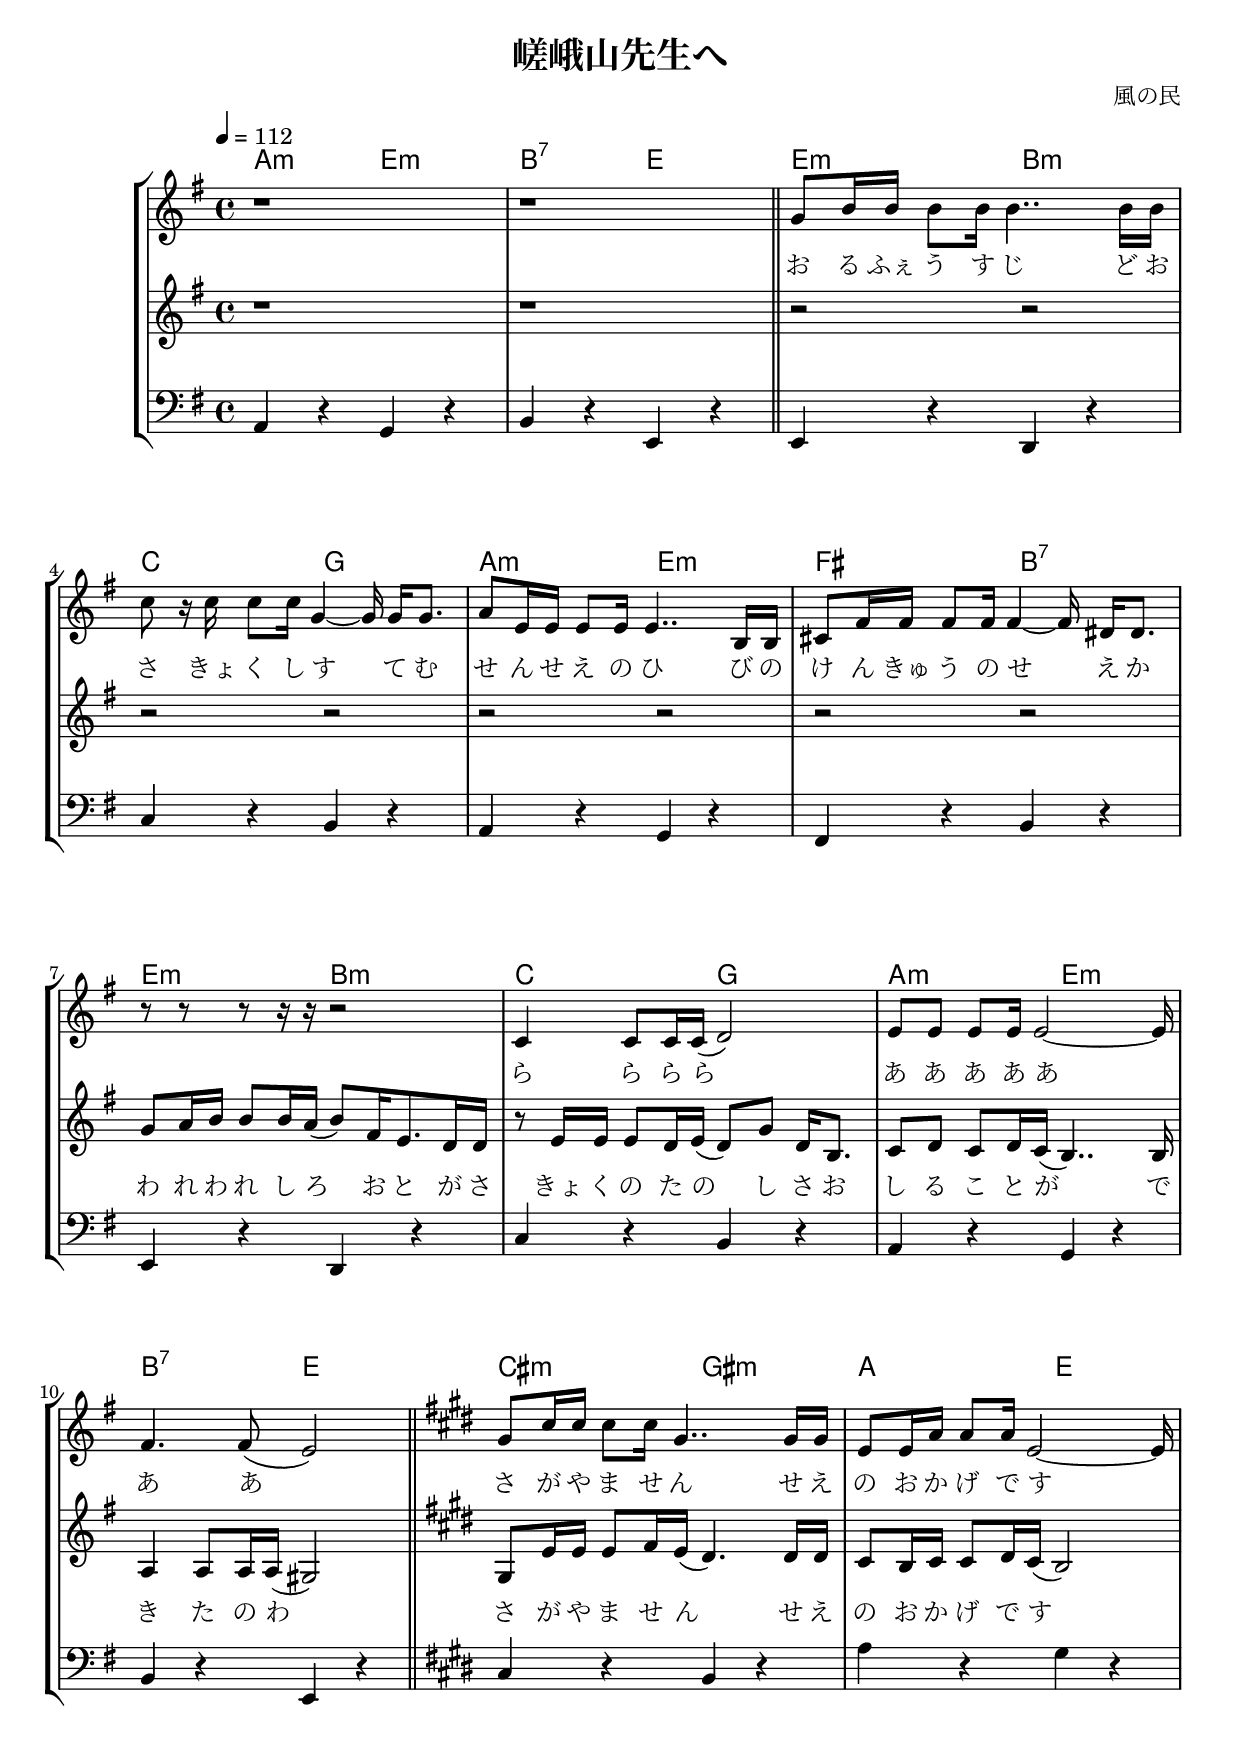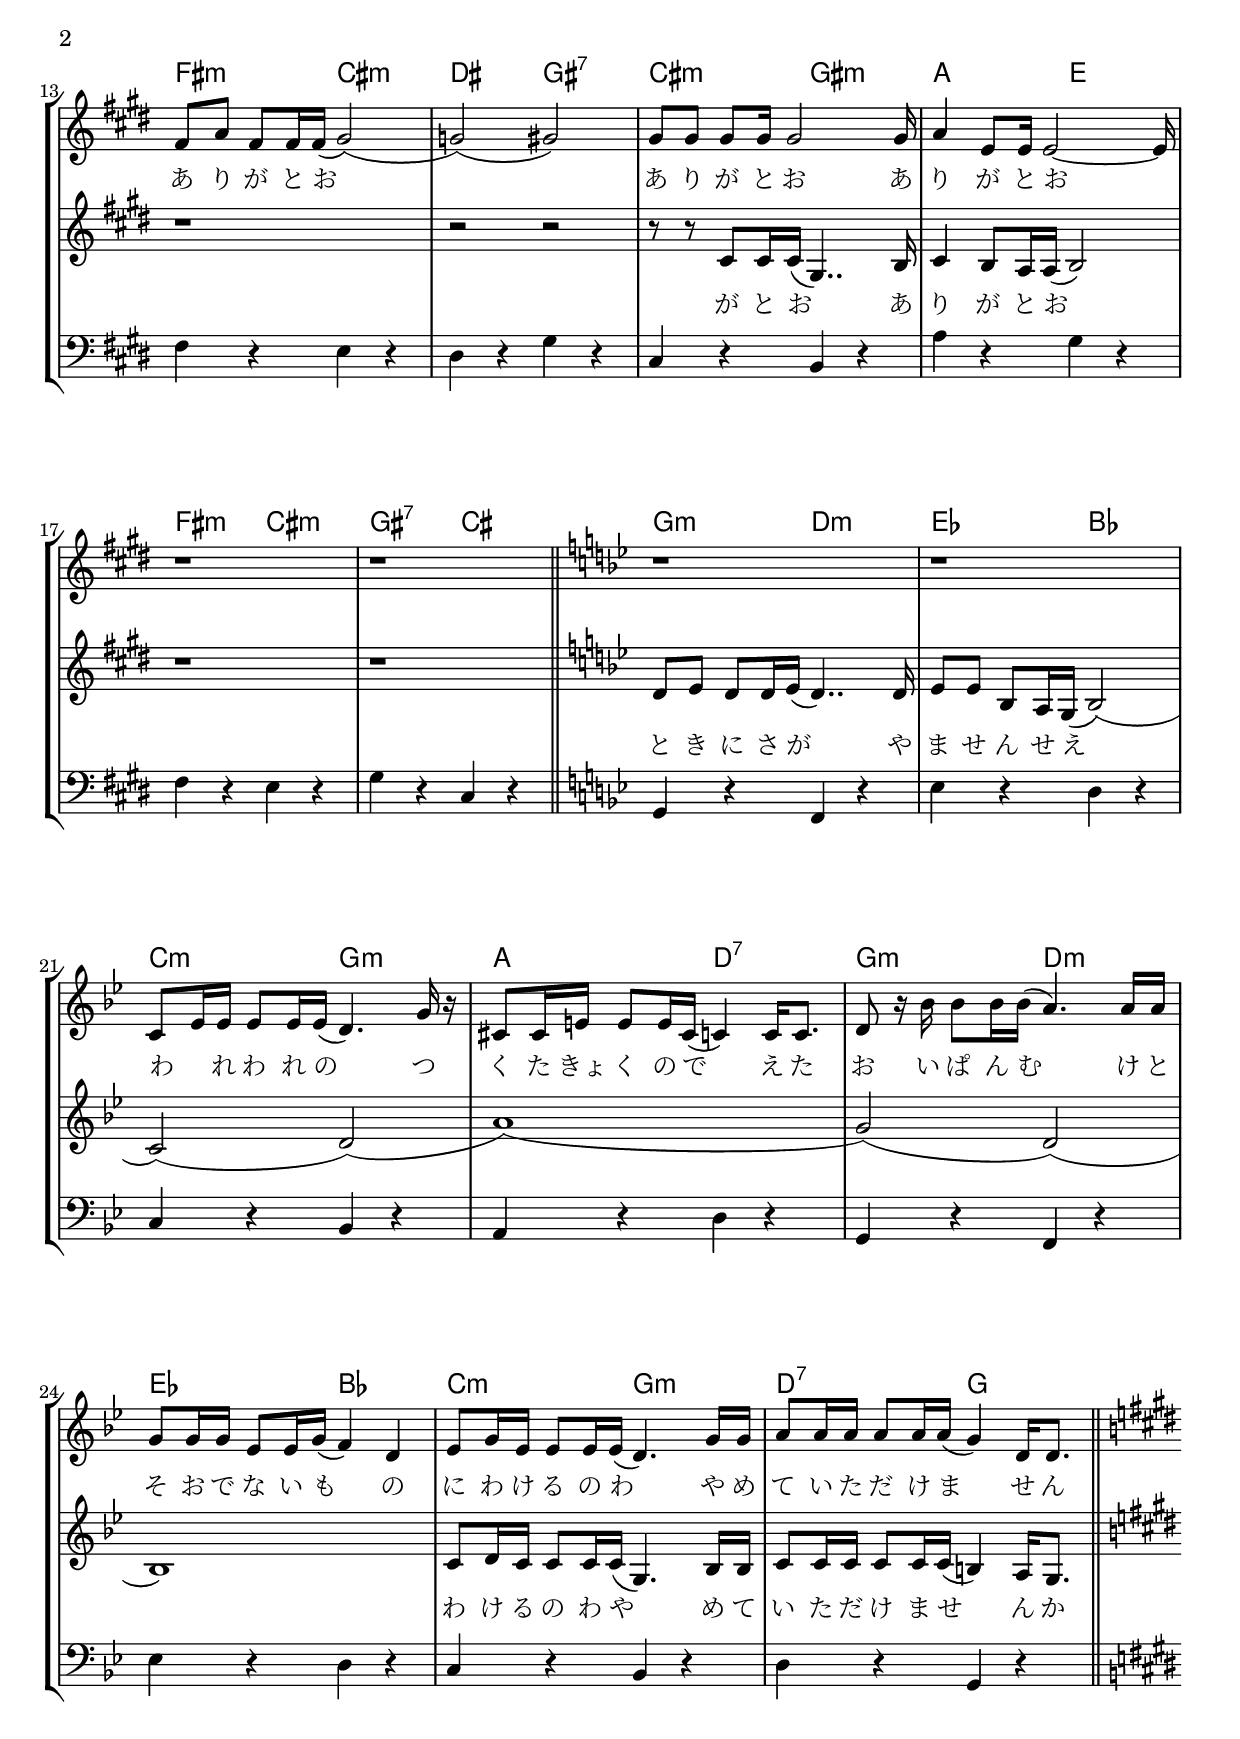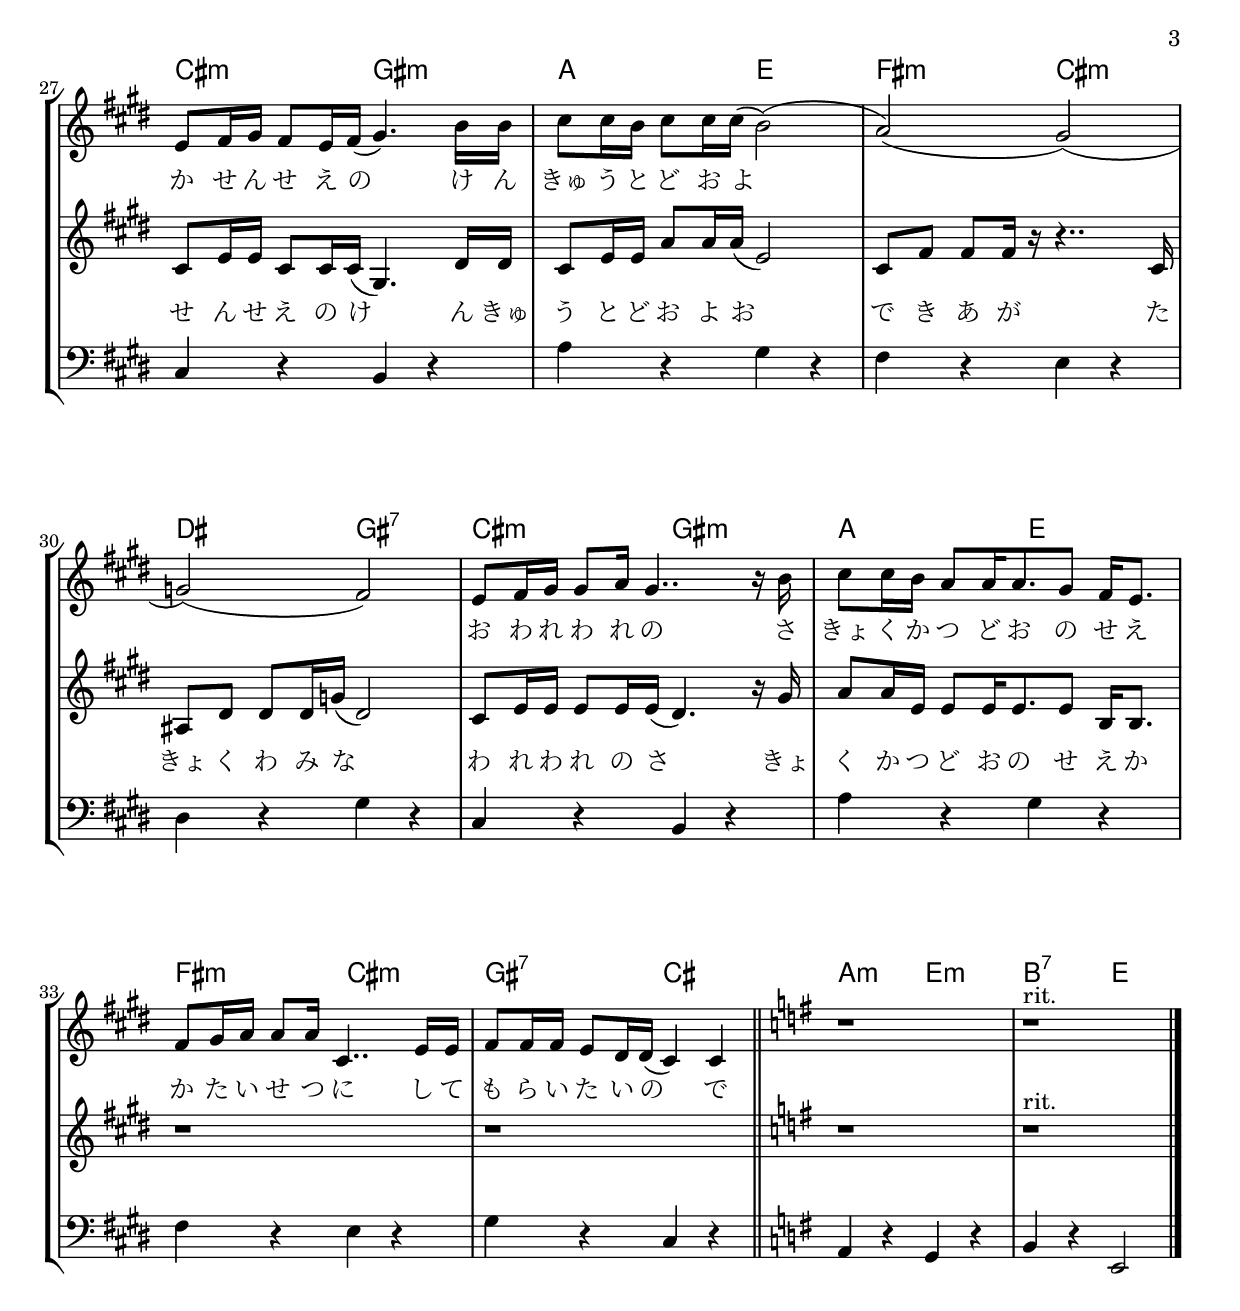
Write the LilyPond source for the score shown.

\version "2.12.1"

\header {
	title = \markup {嵯峨山先生へ}
	composer = \markup \center-column {風の民}
}

harmony = \chordmode {
	a2:m e:m b:7 e 

	e:m b:m c g a:m e:m fis b:7 e:m b:m c g a:m e:m b:7 e 

	cis:m gis:m a e fis:m cis:m dis gis:7 cis:m gis:m a e fis:m cis:m gis:7 cis 

	g:m d:m es bes c:m g:m a d:7 g:m d:m es bes c:m g:m d:7 g 

	cis:m gis:m a e fis:m cis:m dis gis:7 cis:m gis:m a e fis:m cis:m gis:7 cis 

	a:m e:m b:7 e 
}

melody = {
	\key g \major
	\tempo 4 = 112
	r1 | r1   
	\set Staff.midiInstrument = #"fss0.35"
	g'8  b'16  b'16  b'8  b'16  b'4..  b'16  b'16 
	c''8  r16  c''16  c''8  c''16  g'4~g'16  g'16  g'8. 
	a'8  e'16  e'16  e'8  e'16  e'4..  b16  b16 
	cis'8  fis'16  fis'16  fis'8  fis'16  fis'4~fis'16  dis'16  dis'8. 
	r8  r8  r8  r16  r16  r2 
	c'4  c'8  c'16  c'16  (d'2) 
	e'8  e'8  e'8  e'16  e'2~e'16 
	fis'4.  fis'8  (e'2)
	\set Staff.midiInstrument = #"fss0.35"
		\key e \major
gis'8  cis''16  cis''16  cis''8  cis''16  gis'4..  gis'16  gis'16 
	e'8  e'16  a'16  a'8  a'16  e'2~e'16 
	fis'8  a'8  fis'8  fis'16  fis'16  (gis'2) 
	(g'2)  (gis'2) 
	gis'8  gis'8  gis'8  gis'16  gis'2  gis'16 
	a'4  e'8  e'16  e'2~e'16
	r1 r1 	\set Staff.midiInstrument = #"fss0.35"
		\key bes \major
r1
r1 ~ 
	c'8  es'16  es'16  es'8  es'16  es'16  (d'4.)  g'16  r16 
	cis'8  cis'16  e'16  e'8  e'16  cis'16  (c'4)  c'16  c'8. 
	d'8  r16  bes'16  bes'8  bes'16  bes'16  (a'4.)  a'16  a'16 
	g'8  g'16  g'16  es'8  es'16  g'16  (f'4)  d'4 
	es'8  g'16  es'16  es'8  es'16  es'16  (d'4.)  g'16  g'16 
	a'8  a'16  a'16  a'8  a'16  a'16  (g'4)  d'16  d'8.
	\set Staff.midiInstrument = #"fss0.35"
		\key e \major
e'8  fis'16  gis'16  fis'8  e'16  fis'16  (gis'4.)  b'16  b'16 
	cis''8  cis''16  b'16  cis''8  cis''16  cis''16  (b'2) 
	(a'2)  (gis'2) 
	(g'2)  (fis'2) 
	e'8  fis'16  gis'16  gis'8  a'16  gis'4..  r16  b'16 
	cis''8  cis''16  b'16  a'8  a'16  a'8.  gis'8  fis'16  e'8. 
	fis'8  gis'16  a'16  a'8  a'16  cis'4..  e'16  e'16 
	fis'8  fis'16  fis'16  e'8  dis'16  dis'16  (cis'4)  cis'4
	\key g \major
	r1 | r1^"rit." \bar "|."
}

words = \lyricmode {
	
	お  る  ふぇ  う  す  じ  ど  お  さ  きょ  く  し  す  て  む  せ  ん  せ  え  の  ひ  び  の  け  ん  きゅ  う  の  せ  え  か  ら  ら  ら  ら  あ  あ  あ  あ  あ  あ  あ  
	さ  が  や  ま  せ  ん  せ  え  の  お  か  げ  で  す  あ  り  が  と  お  あ  り  が  と  お  あ  り  が  と  お  
	わ  れ  わ  れ  の  つ  く  た  きょ  く  の  で  え  た  お  い  ぱ  ん  む  け  と  そ  お  で  な  い  も  の  に  わ  け  る  の  わ  や  め  て  い  た  だ  け  ま  せ  ん  か  
	せ  ん  せ  え  の  け  ん  きゅ  う  と  ど  お  よ  お  わ  れ  わ  れ  の  さ  きょ  く  か  つ  ど  お  の  せ  え  か  た  い  せ  つ  に  し  て  も  ら  い  た  い  の  で  す  
	
}

secondmelody = {
	\key g \major
	\tempo 4 = 112
	r1 | r1   
	\set Staff.midiInstrument = #"mmi0.38"
	r2  r2 
	r2  r2 
	r2  r2 
	r2  r2 
	g'8  a'16  b'16  b'8  b'16  a'16  (b'8)  fis'16  e'8.  d'16  d'16 
	r8  e'16  e'16  e'8  d'16  e'16  (d'8)  g'8  d'16  b8. 
	c'8  d'8  c'8  d'16  c'16  (b4..)  b16 
	a4  a8  a16  a16  (gis2)
	\set Staff.midiInstrument = #"mmi0.38"
		\key e \major
gis8  e'16  e'16  e'8  fis'16  e'16  (dis'4.)  dis'16  dis'16 
	cis'8  b16  cis'16  cis'8  dis'16  cis'16  (b2) 
	r1 
	r2  r2 
	r8  r8  cis'8  cis'16  cis'16  (gis4..)  b16 
	cis'4  b8  a16  a16  (b2)
	r1 r1 	\set Staff.midiInstrument = #"mmi0.38"
		\key bes \major
d'8  es'8  d'8  d'16  es'16  (d'4..)  d'16 
	es'8  es'8  bes8  a16  g16  (bes2) 
	(c'2)  (d'2) 
	(a'1) 
	(g'2)  (d'2) 
	(bes1) 
	c'8  d'16  c'16  c'8  c'16  c'16  (g4.)  bes16  bes16 
	c'8  c'16  c'16  c'8  c'16  c'16  (b4)  a16  g8.
	\set Staff.midiInstrument = #"mmi0.38"
		\key e \major
cis'8  e'16  e'16  cis'8  cis'16  cis'16  (gis4.)  dis'16  dis'16 
	cis'8  e'16  e'16  a'8  a'16  a'16  (e'2) 
	cis'8  fis'8  fis'8  fis'16  r16  r4..  cis'16 
	ais8  dis'8  dis'8  dis'16  g'16  (dis'2) 
	cis'8  e'16  e'16  e'8  e'16  e'16  (dis'4.)  r16  gis'16 
	a'8  a'16  e'16  e'8  e'16  e'8.  e'8  b16  b8.
	r1 r1 	\key g \major
	r1 | r1^"rit." \bar "|."
}

secondwords = \lyricmode {
	
	わ  れ  わ  れ  し  ろ  お  と  が  さ  きょ  く  の  た  の  し  さ  お  し  る  こ  と  が  で  き  た  の  わ  
	さ  が  や  ま  せ  ん  せ  え  の  お  か  げ  で  す  が  と  お  あ  り  が  と  お  
	と  き  に  さ  が  や  ま  せ  ん  せ  え  わ  け  る  の  わ  や  め  て  い  た  だ  け  ま  せ  ん  か  
	せ  ん  せ  え  の  け  ん  きゅ  う  と  ど  お  よ  お  で  き  あ  が  た  きょ  く  わ  み  な  わ  れ  わ  れ  の  さ  きょ  く  か  つ  ど  お  の  せ  え  か  
	
}

tempochange = {
	\tempo 4 = 112
	r1 | r1 \bar "||"
	\tempo 4 = 112
	r1 | r1 | r1 | r1 | r1 | r1 | r1 | r1 \bar "||"
	\tempo 4 = 112
	r1 | r1 | r1 | r1 | r1 | r1 | r1 | r1 \bar "||"
	\tempo 4 = 112
	r1 | r1 | r1 | r1 | r1 | r1 | r1 | r1 \bar "||"
	\tempo 4 = 112
	r1 | r1 | r1 | r1 | r1 | r1 | r1 | r1 \bar "||"
	\tempo 4 = 112
	r1 | \tempo 4 = 84 r2 \tempo 4 = 74 r2 \bar "|."
}

mainacc = {
	\clef bass
	\set Staff.midiInstrument = #"Reed organ"
	\key g \major
	\tempo 4 = 112
	a,4 r4
	g,4 r4
	b,4 r4
	e,4 r4
	\bar "||"

	\set Staff.midiInstrument = #"Reed organ"
	e,4 r4
	d,4 r4
	c4 r4
	b,4 r4
	a,4 r4
	g,4 r4
	fis,4 r4
	b,4 r4
	e,4 r4
	d,4 r4
	c4 r4
	b,4 r4
	a,4 r4
	g,4 r4
	b,4 r4
	e,4 r4
	\bar "||"

	\set Staff.midiInstrument = #"Reed organ"
	\key e \major
	cis4 r4
	b,4 r4
	a4 r4
	gis4 r4
	fis4 r4
	e4 r4
	dis4 r4
	gis4 r4
	cis4 r4
	b,4 r4
	a4 r4
	gis4 r4
	fis4 r4
	e4 r4
	gis4 r4
	cis4 r4
	\bar "||"

	\set Staff.midiInstrument = #"Reed organ"
	\key bes \major
	g,4 r4
	f,4 r4
	es4 r4
	d4 r4
	c4 r4
	bes,4 r4
	a,4 r4
	d4 r4
	g,4 r4
	f,4 r4
	es4 r4
	d4 r4
	c4 r4
	bes,4 r4
	d4 r4
	g,4 r4
	\bar "||"

	\set Staff.midiInstrument = #"Reed organ"
	\key e \major
	cis4 r4
	b,4 r4
	a4 r4
	gis4 r4
	fis4 r4
	e4 r4
	dis4 r4
	gis4 r4
	cis4 r4
	b,4 r4
	a4 r4
	gis4 r4
	fis4 r4
	e4 r4
	gis4 r4
	cis4 r4
	\bar "||"

	\set Staff.midiInstrument = #"Reed organ"
	\key g \major
	a,4 r4
	g,4 r4
	b,4 r4
	e,2
	\bar "|."
}

subacc = {
	\clef bass
	\set Staff.midiInstrument = #"Trombone"
	\key g \major
	\tempo 4 = 112
	a,4.a,8
	g,4.g,8
	b,4.b,8
	e,4.e,8
	\bar "||"

	\set Staff.midiInstrument = #"Trombone"
	e,4.e,8
	d,4.d,8
	c4.c8
	b,4.b,8
	a,4.a,8
	g,4.g,8
	fis,4.fis,8
	b,4.b,8
	e,4.e,8
	d,4.d,8
	c4.c8
	b,4.b,8
	a,4.a,8
	g,4.g,8
	b,4.b,8
	e,4.e,8
	\bar "||"

	\set Staff.midiInstrument = #"Trombone"
	\key e \major
	cis4.cis8
	b,4.b,8
	a4.a8
	gis4.gis8
	fis4.fis8
	e4.e8
	dis4.dis8
	gis4.gis8
	cis4.cis8
	b,4.b,8
	a4.a8
	gis4.gis8
	fis4.fis8
	e4.e8
	gis4.gis8
	cis4.cis8
	\bar "||"

	\set Staff.midiInstrument = #"Trombone"
	\key bes \major
	g,4.g,8
	f,4.f,8
	es4.es8
	d4.d8
	c4.c8
	bes,4.bes,8
	a,4.a,8
	d4.d8
	g,4.g,8
	f,4.f,8
	es4.es8
	d4.d8
	c4.c8
	bes,4.bes,8
	d4.d8
	g,4.g,8
	\bar "||"

	\set Staff.midiInstrument = #"Trombone"
	\key e \major
	cis4.cis8
	b,4.b,8
	a4.a8
	gis4.gis8
	fis4.fis8
	e4.e8
	dis4.dis8
	gis4.gis8
	cis4.cis8
	b,4.b,8
	a4.a8
	gis4.gis8
	fis4.fis8
	e4.e8
	gis4.gis8
	cis4.cis8
	\bar "||"

	\set Staff.midiInstrument = #"Trombone"
	\key g \major
	a,4.a,8
	g,4.g,8
	b,4.b,8
	e,2
	\bar "|."
}

percA = {
	\drummode {
	r4 hh4 hh4 hh4  |hh4 hh4 hh4 hh4  \bar "||"
	r4 hh4 hh4 hh4  |hh4 hh4 hh4 hh4  |hh4 hh4 hh4 hh4  |hh4 hh4 hh4 hh4  |r4 hh4 hh4 hh4  |hh4 hh4 hh4 hh4  |hh4 hh4 hh4 hh4  |hh4 hh4 hh4 hh4  \bar "||"
	r4 hh4 hh4 hh4  |hh4 hh4 hh4 hh4  |hh4 hh4 hh4 hh4  |hh4 hh4 hh4 hh4  |r4 hh4 hh4 hh4  |hh4 hh4 hh4 hh4  |hh4 hh4 hh4 hh4  |hh4 hh4 hh4 hh4  \bar "||"
	r4 hh4 hh4 hh4  |hh4 hh4 hh4 hh4  |hh4 hh4 hh4 hh4  |hh4 hh4 hh4 hh4  |r4 hh4 hh4 hh4  |hh4 hh4 hh4 hh4  |hh4 hh4 hh4 hh4  |hh4 hh4 hh4 hh4  \bar "||"
	r4 hh4 hh4 hh4  |hh4 hh4 hh4 hh4  |hh4 hh4 hh4 hh4  |hh4 hh4 hh4 hh4  |r4 hh4 hh4 hh4  |hh4 hh4 hh4 hh4  |hh4 hh4 hh4 hh4  |hh4 hh4 hh4 hh4  \bar "||"
	r4 hh4 hh4 hh4  |hh4 hh4 hh4 hh4  \bar "|."
	}
}

percB = {
	\drummode {
	r8 hhp4 hhp4 hhp4 hhp8  |r8 hhp4 hhp2 r8  \bar "||"
	r8 hhp4 hhp4 hhp4 hhp8  |r8 hhp4 hhp4 hhp4 hhp8  |r8 hhp4 hhp4 hhp4 hhp8  |r8 hhp4 hhp4 hhp4 hhp8  |r8 hhp4 hhp4 hhp4 hhp8  |r8 hhp4 hhp4 hhp4 hhp8  |r8 hhp4 hhp4 hhp4 hhp8  |r8 hhp4 hhp2 r8  \bar "||"
	r8 hhp4 hhp4 hhp4 hhp8  |r8 hhp4 hhp4 hhp4 hhp8  |r8 hhp4 hhp4 hhp4 hhp8  |r8 hhp4 hhp4 hhp4 hhp8  |r8 hhp4 hhp4 hhp4 hhp8  |r8 hhp4 hhp4 hhp4 hhp8  |r8 hhp4 hhp4 hhp4 hhp8  |r8 hhp4 hhp2 r8  \bar "||"
	r8 hhp4 hhp4 hhp4 hhp8  |r8 hhp4 hhp4 hhp4 hhp8  |r8 hhp4 hhp4 hhp4 hhp8  |r8 hhp4 hhp4 hhp4 hhp8  |r8 hhp4 hhp4 hhp4 hhp8  |r8 hhp4 hhp4 hhp4 hhp8  |r8 hhp4 hhp4 hhp4 hhp8  |r8 hhp4 hhp2 r8  \bar "||"
	r8 hhp4 hhp4 hhp4 hhp8  |r8 hhp4 hhp4 hhp4 hhp8  |r8 hhp4 hhp4 hhp4 hhp8  |r8 hhp4 hhp4 hhp4 hhp8  |r8 hhp4 hhp4 hhp4 hhp8  |r8 hhp4 hhp4 hhp4 hhp8  |r8 hhp4 hhp4 hhp4 hhp8  |r8 hhp4 hhp2 r8  \bar "||"
	r8 hhp4 hhp4 hhp4 hhp8  |r8 hhp4 hhp2 r8  \bar "|."
	}
}

percC = {
	\drummode {
	r4 sn2 sn4  |r4 sn4 r16 sn16 sn8. sn16 sn16 sn16  \bar "||"
	r4 sn2 sn4  |r4 sn2 sn8. sn16  |r4 sn2 sn4  |r4 sn2 sn8. sn16  |r4 sn2 sn4  |r4 sn2 sn8. sn16  |r4 sn2 sn4  |r4 sn4 r16 sn16 sn8. sn16 sn16 sn16  \bar "||"
	r4 sn2 sn4  |r4 sn2 sn8. sn16  |r4 sn2 sn4  |r4 sn2 sn8. sn16  |r4 sn2 sn4  |r4 sn2 sn8. sn16  |r4 sn2 sn4  |r4 sn4 r16 sn16 sn8. sn16 sn16 sn16  \bar "||"
	r4 sn2 sn4  |r4 sn2 sn8. sn16  |r4 sn2 sn4  |r4 sn2 sn8. sn16  |r4 sn2 sn4  |r4 sn2 sn8. sn16  |r4 sn2 sn4  |r4 sn4 r16 sn16 sn8. sn16 sn16 sn16  \bar "||"
	r4 sn2 sn4  |r4 sn2 sn8. sn16  |r4 sn2 sn4  |r4 sn2 sn8. sn16  |r4 sn2 sn4  |r4 sn2 sn8. sn16  |r4 sn2 sn4  |r4 sn4 r16 sn16 sn8. sn16 sn16 sn16  \bar "||"
	r4 sn2 sn4  |r4 sn4 r16 sn16 sn8. sn16 sn16 sn16  \bar "|."
	}
}

percD = {
	\drummode {
	bd2 bd8 bd16 bd4 r16  |bd4. bd8 bd4 bd4  \bar "||"
	bd2 bd8 bd16 bd4 r16  |bd2 bd8 bd16 bd4 r16  |bd2 bd8 bd16 bd4 r16  |bd2 bd8 bd16 bd4 r16  |bd2 bd8 bd16 bd4 r16  |bd2 bd8 bd16 bd4 r16  |bd2 bd8 bd16 bd4 r16  |bd4. bd8 bd4 bd4  \bar "||"
	bd2 bd8 bd16 bd4 r16  |bd2 bd8 bd16 bd4 r16  |bd2 bd8 bd16 bd4 r16  |bd2 bd8 bd16 bd4 r16  |bd2 bd8 bd16 bd4 r16  |bd2 bd8 bd16 bd4 r16  |bd2 bd8 bd16 bd4 r16  |bd4. bd8 bd4 bd4  \bar "||"
	bd2 bd8 bd16 bd4 r16  |bd2 bd8 bd16 bd4 r16  |bd2 bd8 bd16 bd4 r16  |bd2 bd8 bd16 bd4 r16  |bd2 bd8 bd16 bd4 r16  |bd2 bd8 bd16 bd4 r16  |bd2 bd8 bd16 bd4 r16  |bd4. bd8 bd4 bd4  \bar "||"
	bd2 bd8 bd16 bd4 r16  |bd2 bd8 bd16 bd4 r16  |bd2 bd8 bd16 bd4 r16  |bd2 bd8 bd16 bd4 r16  |bd2 bd8 bd16 bd4 r16  |bd2 bd8 bd16 bd4 r16  |bd2 bd8 bd16 bd4 r16  |bd4. bd8 bd4 bd4  \bar "||"
	bd2 bd8 bd16 bd4 r16  |bd4. bd8 bd4 bd4  \bar "|."
	}
}

percE = {
	\drummode {
	cymc1  |r1 \bar "||"
	cymc1  |r1 |r1 |r1 |cymc1  |r1 |r1 |r1 \bar "||"
	cymc1  |r1 |r1 |r1 |cymc1  |r1 |r1 |r1 \bar "||"
	cymc1  |r1 |r1 |r1 |cymc1  |r1 |r1 |r1 \bar "||"
	cymc1  |r1 |r1 |r1 |cymc1  |r1 |r1 |r1 \bar "||"
	cymc1  |r1 \bar "|."
	}
}

\score {
	<<
		\new StaffGroup <<
			\new ChordNames {\harmony}
			\new Voice = "melody" {\melody}
			\new Lyrics \lyricsto "melody" \words
			\new Voice = "secondmelody" {\secondmelody}
			\new Lyrics \lyricsto "secondmelody" \secondwords
			\new Staff = "mainacc" {\mainacc}
		>>
	>>
	\layout { }
}
